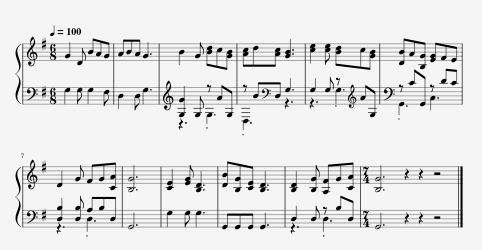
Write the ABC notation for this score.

X:1
%%score { 1 | ( 2 3 ) }
L:1/8
Q:1/4=100
M:6/8
I:linebreak $
K:G
V:1 treble
V:2 bass
V:3 bass
V:1
 G2 D BAG | ABA G3 | B2 G [Bd]c[GB] | [Ac]d[Ac] [GB]3 | [ce]2 [ce] [Bd]c[GB] | %5
 [DB]A[B,G] [EG]FE |$ D2 G FG[CA] | [B,G]6 | [CE]2 [EG] [B,D]3 | [DB][B,G][CE] [B,D]3 | %10
 [B,D]2 [B,G] [A,F]G[CA] |[M:7/4] [B,G]6 z2 z2 z4 |] %12
V:2
 G,2 G, G,2 F, | D,2 D, G,3 | [G,G]2 G, z AG, | z B[K:bass]D, G,3 | G,2 G, z[K:treble] AG, | %5
 z CG,, z DC |$ [D,B,]2 [D,B,] A,B,D, | G,,6 | G,2 G, G,3 | G,,G,,G,, G,,3 | %10
 D,2 D, z B,D, |[M:7/4] G,,6 z2 z2 z4 |] %12
V:3
 x6 | x6 | z3 .G,3 | .D,3[K:bass] z3 | z3 .G,3[K:treble] | %5
 .G,,3 C,3 |$ z3 .D,3 | x6 | x6 | x6 | %10
 z3 .D,3 |[M:7/4] x14 |] %12
